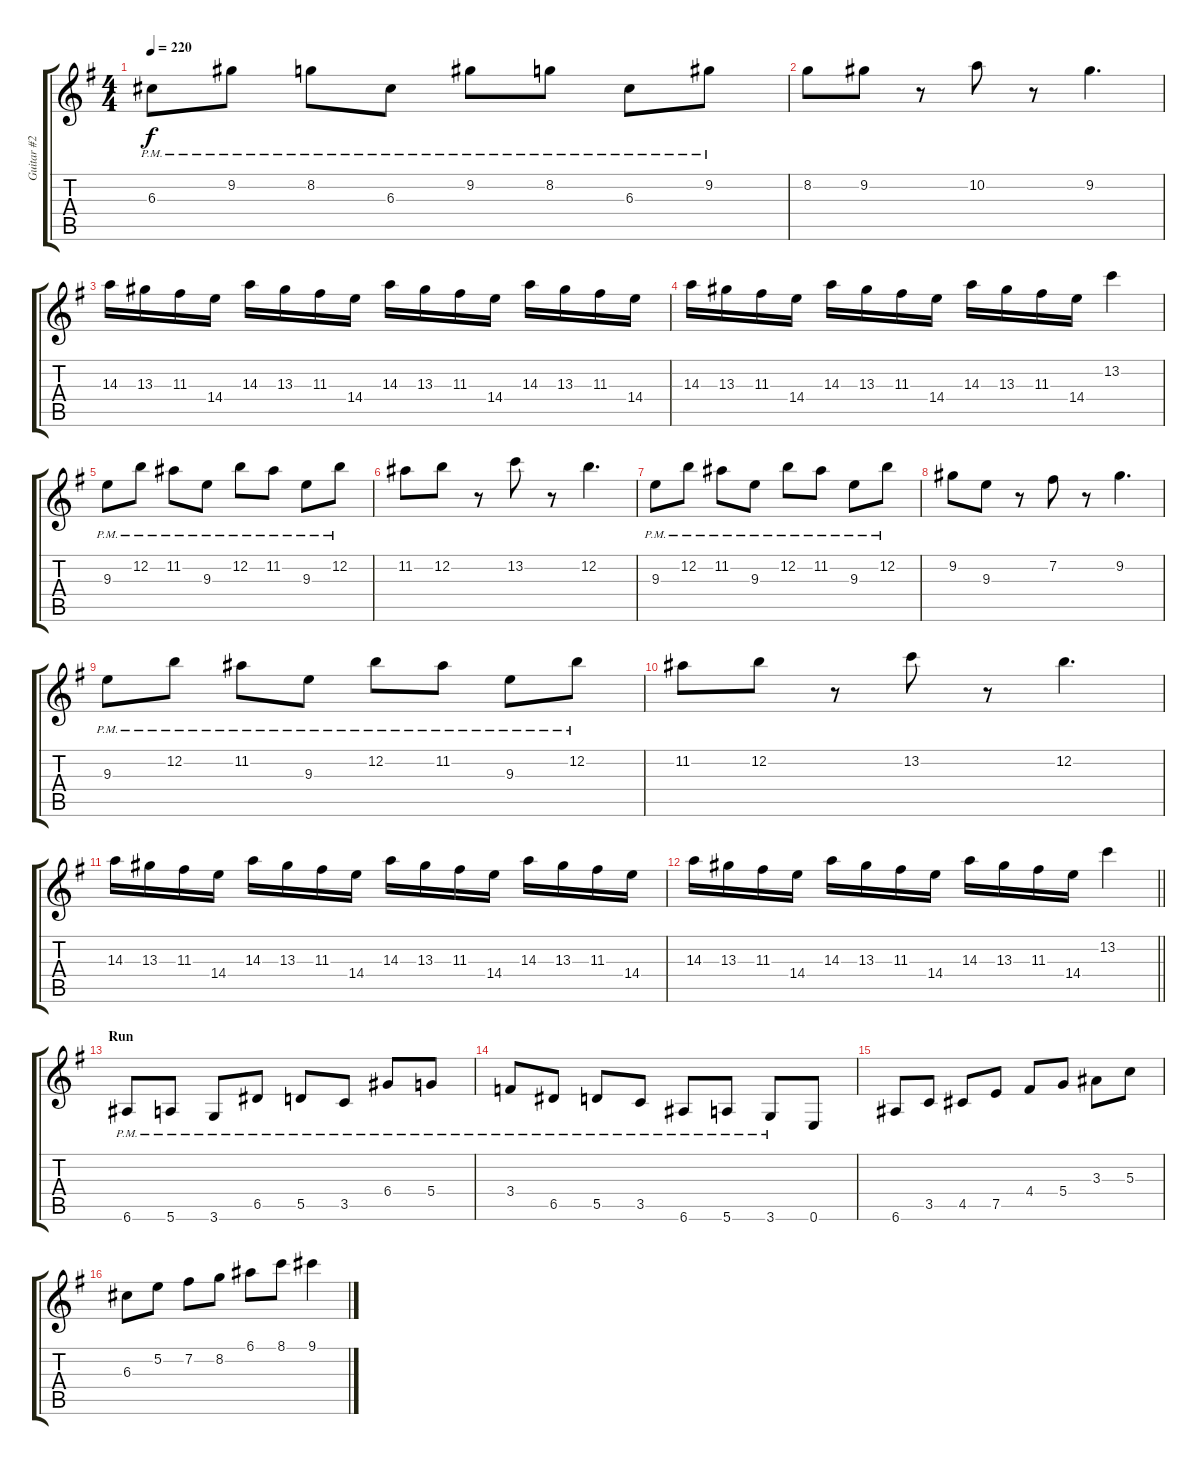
\track ("Guitar #2" "Guitar #2") {instrument overdrivenguitar}
\staff {score tabs}
\tuning (E4 B3 G3 D3 A2 E2) {hide}
\ts (4 4)
\tempo 220
\clef g2
\ks eminor
6.3{pm}.8{dy f} 9.2{pm}.8 8.2{pm}.8 6.3{pm}.8 9.2{pm}.8 8.2{pm}.8 6.3{pm}.8 9.2{pm}.8 |
8.2.8 9.2.8 r.8 10.2.8 r.8 9.2.4{d} |
14.3.16 13.3.16 11.3.16 14.4.16 14.3.16 13.3.16 11.3.16 14.4.16 14.3.16 13.3.16 11.3.16 14.4.16 14.3.16 13.3.16 11.3.16 14.4.16 |
14.3.16 13.3.16 11.3.16 14.4.16 14.3.16 13.3.16 11.3.16 14.4.16 14.3.16 13.3.16 11.3.16 14.4.16 13.2.4 |
9.3{pm}.8 12.2{pm}.8 11.2{pm}.8 9.3{pm}.8 12.2{pm}.8 11.2{pm}.8 9.3{pm}.8 12.2{pm}.8 |
11.2.8 12.2.8 r.8 13.2.8 r.8 12.2.4{d} |
9.3{pm}.8 12.2{pm}.8 11.2{pm}.8 9.3{pm}.8 12.2{pm}.8 11.2{pm}.8 9.3{pm}.8 12.2{pm}.8 |
9.2.8 9.3.8 r.8 7.2.8 r.8 9.2.4{d} |
9.3{pm}.8 12.2{pm}.8 11.2{pm}.8 9.3{pm}.8 12.2{pm}.8 11.2{pm}.8 9.3{pm}.8 12.2{pm}.8 |
11.2.8 12.2.8 r.8 13.2.8 r.8 12.2.4{d} |
14.3.16 13.3.16 11.3.16 14.4.16 14.3.16 13.3.16 11.3.16 14.4.16 14.3.16 13.3.16 11.3.16 14.4.16 14.3.16 13.3.16 11.3.16 14.4.16 |
\barLineRight lightlight
14.3.16 13.3.16 11.3.16 14.4.16 14.3.16 13.3.16 11.3.16 14.4.16 14.3.16 13.3.16 11.3.16 14.4.16 13.2.4 |
\section ("" "Run")
6.6{pm}.8 5.6{pm}.8 3.6{pm}.8 6.5{pm}.8 5.5{pm}.8 3.5{pm}.8 6.4{pm}.8 5.4{pm}.8 |
3.4{pm}.8 6.5{pm}.8 5.5{pm}.8 3.5{pm}.8 6.6{pm}.8 5.6{pm}.8 3.6{pm}.8 0.6.8 |
6.6.8 3.5.8 4.5.8 7.5.8 4.4.8 5.4.8 3.3.8 5.3.8 |
6.3.8 5.2.8 7.2.8 8.2.8 6.1.8 8.1.8 9.1.4
